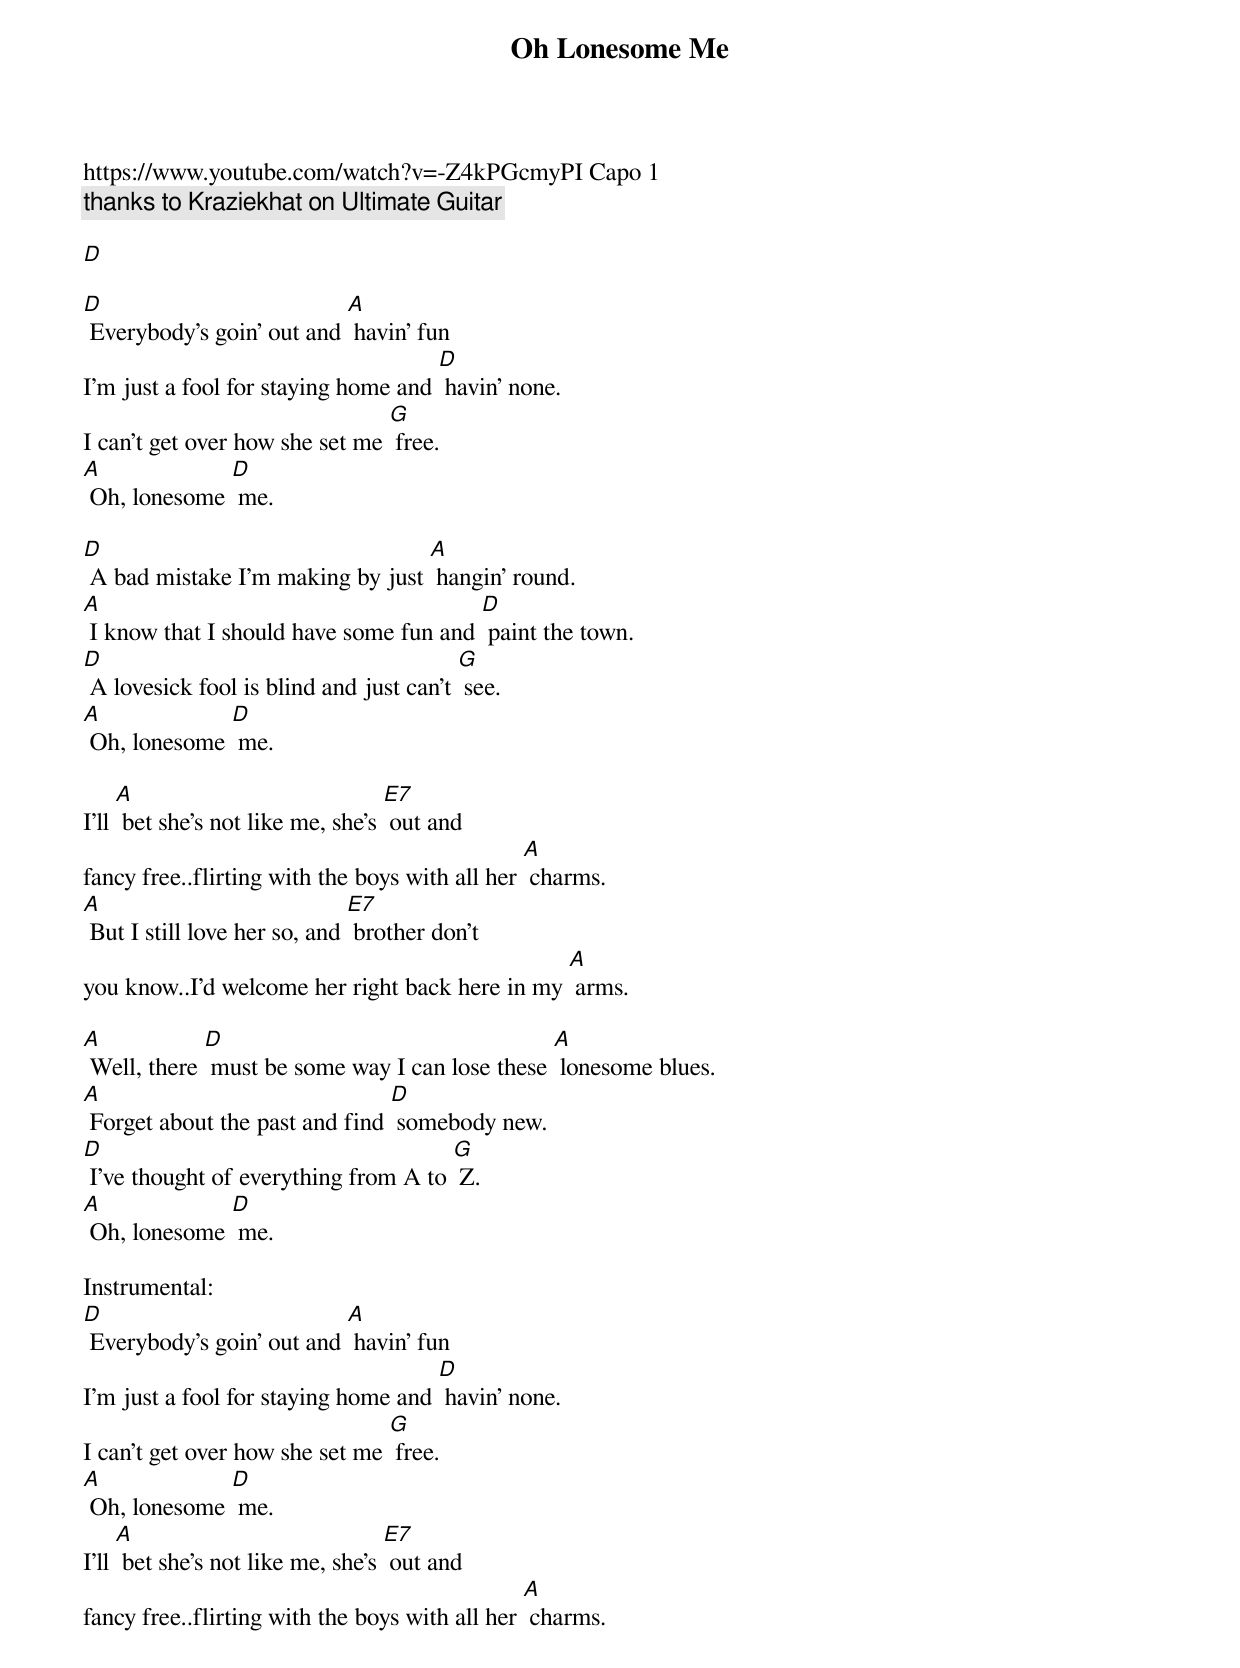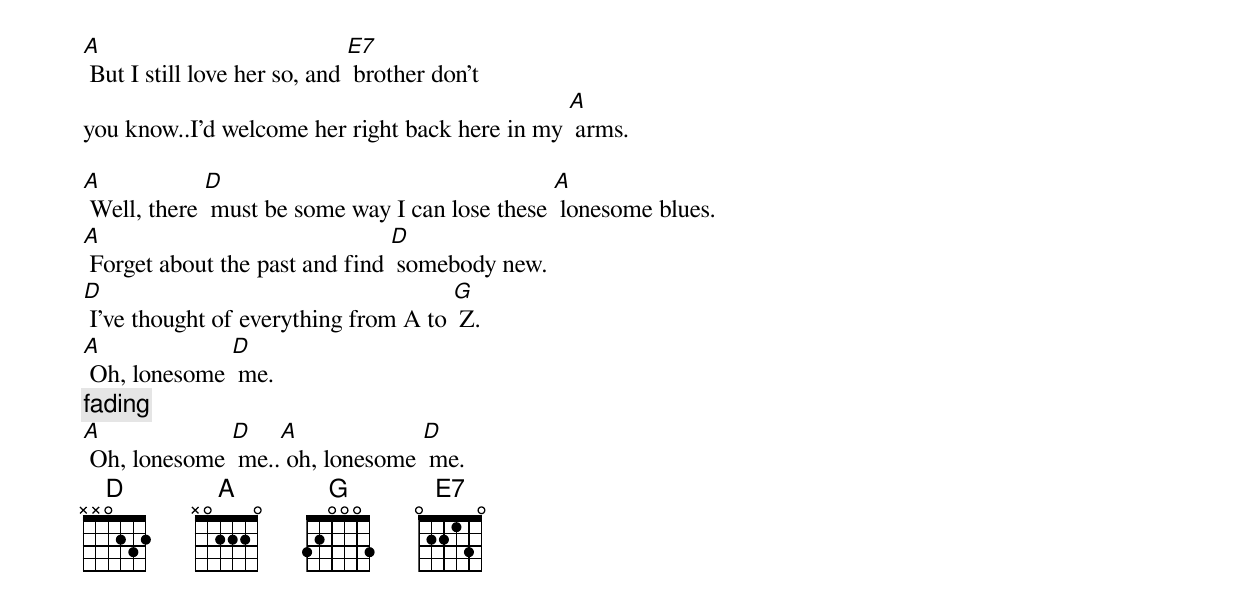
{t: Oh Lonesome Me}
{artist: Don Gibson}
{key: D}
https://www.youtube.com/watch?v=-Z4kPGcmyPI Capo 1
{c: thanks to Kraziekhat on Ultimate Guitar}

[D]

[D] Everybody's goin' out and [A] havin' fun
I'm just a fool for staying home and [D] havin' none.
I can't get over how she set me [G] free.
[A] Oh, lonesome [D] me.

[D] A bad mistake I'm making by just [A] hangin' round.
[A] I know that I should have some fun and [D] paint the town.
[D] A lovesick fool is blind and just can't [G] see.
[A] Oh, lonesome [D] me.

I'll [A] bet she's not like me, she's [E7] out and
fancy free..flirting with the boys with all her [A] charms.
[A] But I still love her so, and [E7] brother don't
you know..I'd welcome her right back here in my [A] arms.

[A] Well, there [D] must be some way I can lose these [A] lonesome blues.
[A] Forget about the past and find [D] somebody new.
[D] I've thought of everything from A to [G] Z.
[A] Oh, lonesome [D] me.

Instrumental:
[D] Everybody's goin' out and [A] havin' fun
I'm just a fool for staying home and [D] havin' none.
I can't get over how she set me [G] free.
[A] Oh, lonesome [D] me.
{c: }
I'll [A] bet she's not like me, she's [E7] out and
fancy free..flirting with the boys with all her [A] charms.
[A] But I still love her so, and [E7] brother don't
you know..I'd welcome her right back here in my [A] arms.

[A] Well, there [D] must be some way I can lose these [A] lonesome blues.
[A] Forget about the past and find [D] somebody new.
[D] I've thought of everything from A to [G] Z.
[A] Oh, lonesome [D] me.
{c: fading}
[A] Oh, lonesome [D] me..[A] oh, lonesome [D] me.
